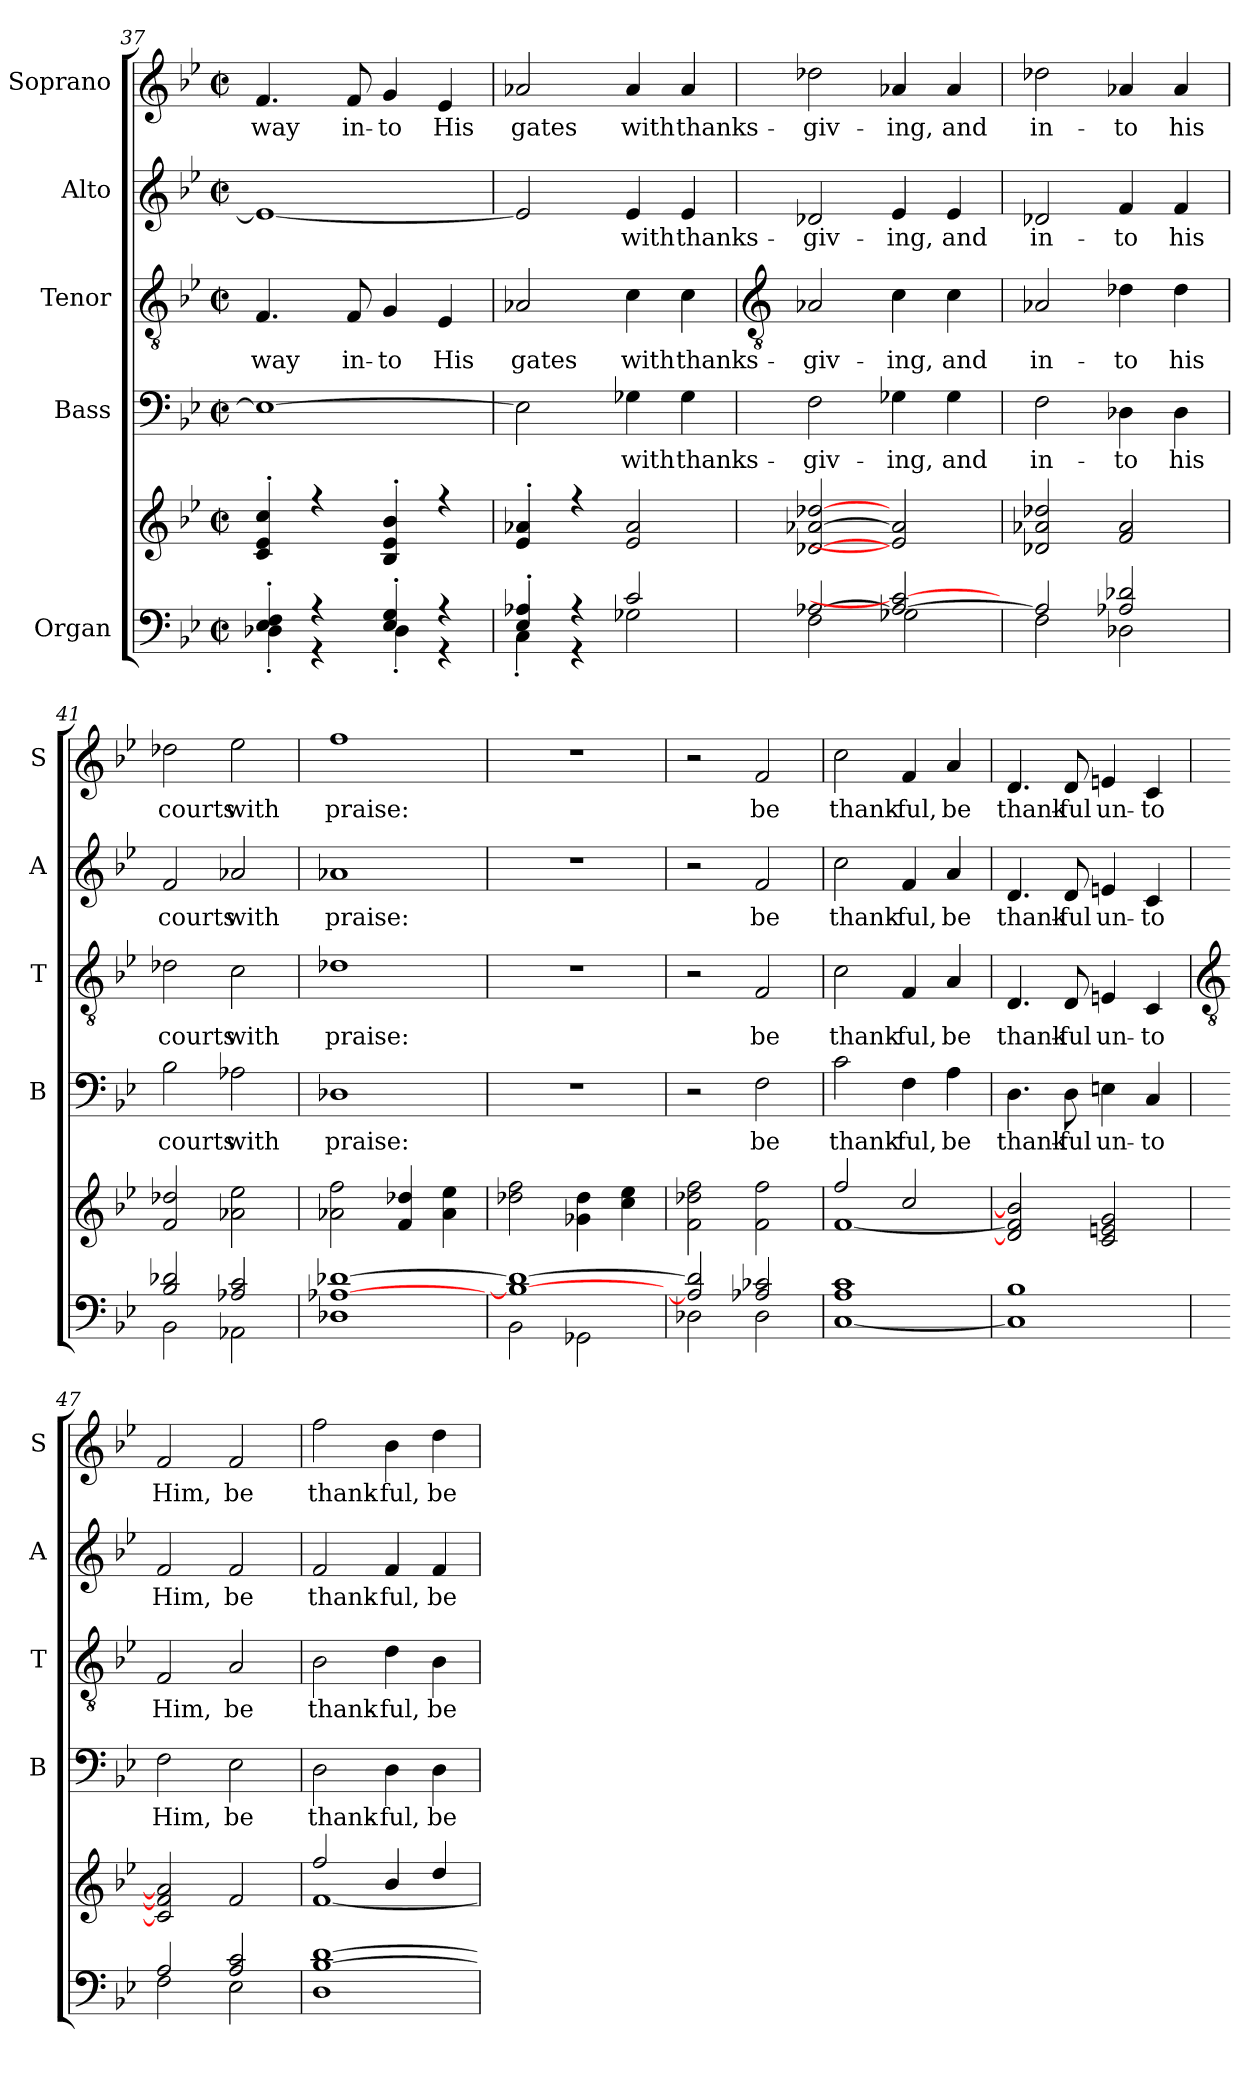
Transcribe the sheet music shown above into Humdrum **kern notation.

**kern	**kern	**kern	**text	**kern	**text	**kern	**text	**kern	**text
*part5	*part5	*part4	*part4	*part3	*part3	*part2	*part2	*part1	*part1
*staff6	*staff5	*staff4	*staff4	*staff3	*staff3	*staff2	*staff2	*staff1	*staff1
*I"Organ	*	*I"Bass	*	*I"Tenor	*	*I"Alto	*	*I"Soprano	*
*	*	*I'B	*	*I'T	*	*I'A	*	*I'S	*
*clefF4	*clefG2	*clefF4	*	*clefGv2	*	*clefG2	*	*clefG2	*
*k[b-e-]	*k[b-e-]	*k[b-e-]	*	*k[b-e-]	*	*k[b-e-]	*	*k[b-e-]	*
*B-:	*B-:	*B-:	*	*B-:	*	*B-:	*	*B-:	*
*M2/2	*M2/2	*M2/2	*	*M2/2	*	*M2/2	*	*M2/2	*
*met(c|)	*met(c|)	*met(c|)	*	*met(c|)	*	*met(c|)	*	*met(c|)	*
=37	=37	=37	=37	=37	=37	=37	=37	=37	=37
*^	*^	*	*	*	*	*	*	*	*
!	!	!	!	!	!	!	!LO:LY:b	!	!	!	!LO:LY:b
4E-/' 4F/'	4D-X'\	4c' 4e-' 4cc'	1ryy	1E-_	.	4.F	way	1e-_	.	4.f	way
4r	4r	4r	.	.	.	.	.	.	.	.	.
!	!	!	!	!	!	!	!LO:LY:b	!	!	!	!LO:LY:b
.	.	.	.	.	.	8F	in-	.	.	8f	in-
!	!	!	!	!	!	!	!LO:LY:b	!	!	!	!LO:LY:b
4E-/' 4G/'	4D-'\	4B-' 4e-' 4b-'	.	.	.	4G	-to	.	.	4g	-to
!	!	!	!	!	!	!	!LO:LY:b	!	!	!	!LO:LY:b
4r	4r	4r	.	.	.	4E-	His	.	.	4e-	His
=38	=38	=38	=38	=38	=38	=38	=38	=38	=38	=38	=38
!	!	!	!	!	!	!	!LO:LY:b	!	!	!	!LO:LY:b
4E-/' 4A-X/'	4C'\	4e-' 4a-X'	1ryy	2E-]	.	2A-X	gates	2e-]	.	2a-X	gates
4r	4r	4r	.	.	.	.	.	.	.	.	.
!	!	!	!	!	!LO:LY:b	!	!LO:LY:b	!	!LO:LY:b	!	!LO:LY:b
2c/	2G-X\	2e- 2a-	.	4G-X	with	4c	with	4e-	with	4a-	with
!	!	!	!	!	!LO:LY:b	!	!LO:LY:b	!	!LO:LY:b	!	!LO:LY:b
.	.	.	.	4G-	thanks-	4c	thanks-	4e-	thanks-	4a-	thanks-
!!LO:LB:g=z
=39	=39	=39	=39	=39	=39	=39	=39	=39	=39	=39	=39
*	*	*	*	*	*	*clefGv2	*	*	*	*	*
!	!	!	!	!	!LO:LY:b	!	!LO:LY:b	!	!LO:LY:b	!	!LO:LY:b
[2A-X/	2F\	[2d-X [2a-X [2dd-X	1ryy	2F	-giv-	2A-X	-giv-	2d-X	-giv-	2dd-X	-giv-
!	!	!	!	!	!LO:LY:b	!	!LO:LY:b	!	!LO:LY:b	!	!LO:LY:b
2A-/_ 2c/_	2G-X\	2e-] 2a-]	.	4G-X	-ing,	4c	-ing,	4e-	-ing,	4a-X	-ing,
!	!	!	!	!	!LO:LY:b	!	!LO:LY:b	!	!LO:LY:b	!	!LO:LY:b
.	.	.	.	4G-	and	4c	and	4e-	and	4a-	and
=40	=40	=40	=40	=40	=40	=40	=40	=40	=40	=40	=40
!	!	!	!	!	!LO:LY:b	!	!LO:LY:b	!	!LO:LY:b	!	!LO:LY:b
2A-/]	2F\	2d-X 2a-X 2dd-X	1ryy	2F	in-	2A-X	in-	2d-X	in-	2dd-X	in-
!	!	!	!	!	!LO:LY:b	!	!LO:LY:b	!	!LO:LY:b	!	!LO:LY:b
2A-/ 2d-X/	2D-X\	2f 2a-	.	4D-X	-to	4d-X	-to	4f	-to	4a-X	-to
!	!	!	!	!	!LO:LY:b	!	!LO:LY:b	!	!LO:LY:b	!	!LO:LY:b
.	.	.	.	4D-	his	4d-	his	4f	his	4a-	his
=41	=41	=41	=41	=41	=41	=41	=41	=41	=41	=41	=41
!	!	!	!	!	!LO:LY:b	!	!LO:LY:b	!	!LO:LY:b	!	!LO:LY:b
2B-/ 2d-X/	2BB-\	2f 2dd-X	2ryy	2B-	courts	2d-X	courts	2f	courts	2dd-X	courts
!	!	!	!	!	!LO:LY:b	!	!LO:LY:b	!	!LO:LY:b	!	!LO:LY:b
2A-X/ 2c/	2AA-X\	2a-X 2ee-	2ryy	2A-X	with	2c	with	2a-X	with	2ee-	with
=42	=42	=42	=42	=42	=42	=42	=42	=42	=42	=42	=42
!	!	!	!	!	!LO:LY:b	!	!LO:LY:b	!	!LO:LY:b	!	!LO:LY:b
[1A-X/ [1d-X/	1D-X\	2a-X 2ff	2ryy	1D-X	praise:	1d-X	praise:	1a-X	praise:	1ff	praise:
.	.	4f 4dd-X	2ryy	.	.	.	.	.	.	.	.
.	.	4a- 4ee-	.	.	.	.	.	.	.	.	.
=43	=43	=43	=43	=43	=43	=43	=43	=43	=43	=43	=43
1B-/_ 1d-/_	2BB-\	2dd-X 2ff	2ryy	1r	.	1r	.	1r	.	1r	.
.	2GG-X\	4g-X 4dd-	2ryy	.	.	.	.	.	.	.	.
.	.	4cc 4ee-	.	.	.	.	.	.	.	.	.
=44	=44	=44	=44	=44	=44	=44	=44	=44	=44	=44	=44
2A-/] 2d-/]	2D-X\	2f 2dd-X 2ff	2ryy	2r	.	2r	.	2r	.	2r	.
!	!	!	!	!	!LO:LY:b	!	!LO:LY:b	!	!LO:LY:b	!	!LO:LY:b
2A-/ 2c-X/	2D-\	2f 2ff	2ryy	2F	be	2F	be	2f	be	2f	be
=45	=45	=45	=45	=45	=45	=45	=45	=45	=45	=45	=45
!	!	!	!	!	!LO:LY:b	!	!LO:LY:b	!	!LO:LY:b	!	!LO:LY:b
1A/ 1c/	[1C\	2ff/	[1f\	2c	thank-	2c	thank-	2cc	thank-	2cc	thank-
!	!	!	!	!	!LO:LY:b	!	!LO:LY:b	!	!LO:LY:b	!	!LO:LY:b
.	.	2cc/	.	4F	-ful,	4F	-ful,	4f	-ful,	4f	-ful,
!	!	!	!	!	!LO:LY:b	!	!LO:LY:b	!	!LO:LY:b	!	!LO:LY:b
.	.	.	.	4A	be	4A	be	4a	be	4a	be
=46	=46	=46	=46	=46	=46	=46	=46	=46	=46	=46	=46
!	!	!	!	!	!LO:LY:b	!	!LO:LY:b	!	!LO:LY:b	!	!LO:LY:b
1B-/	1C\]	2ryy	2d/] 2f/] 2b-/]	4.D	thank-	4.D	thank-	4.d	thank-	4.d	thank-
!	!	!	!	!	!LO:LY:b	!	!LO:LY:b	!	!LO:LY:b	!	!LO:LY:b
.	.	.	.	8D	-ful	8D	-ful	8d	-ful	8d	-ful
!	!	!	!	!	!LO:LY:b	!	!LO:LY:b	!	!LO:LY:b	!	!LO:LY:b
.	.	2ryy	2c/ 2en/ 2g/	4En	un-	4En	un-	4en	un-	4en	un-
!	!	!	!	!	!LO:LY:b	!	!LO:LY:b	!	!LO:LY:b	!	!LO:LY:b
.	.	.	.	4C	-to	4C	-to	4c	-to	4c	-to
!!LO:LB:g=z
=47	=47	=47	=47	=47	=47	=47	=47	=47	=47	=47	=47
*	*	*	*	*	*	*clefGv2	*	*	*	*	*
!	!	!	!	!	!LO:LY:b	!	!LO:LY:b	!	!LO:LY:b	!	!LO:LY:b
2A/	2F\	2ryy	2c/] 2f/] 2a/]	2F	Him,	2F	Him,	2f	Him,	2f	Him,
!	!	!	!	!	!LO:LY:b	!	!LO:LY:b	!	!LO:LY:b	!	!LO:LY:b
2A/ 2c/	2E-\	2ryy	2f/	2E-	be	2A	be	2f	be	2f	be
=48	=48	=48	=48	=48	=48	=48	=48	=48	=48	=48	=48
!	!	!	!	!	!LO:LY:b	!	!LO:LY:b	!	!LO:LY:b	!	!LO:LY:b
[1B-/ [1d/	1D\	2ff/	[1f\	2D	thank-	2B-	thank-	2f	thank-	2ff	thank-
!	!	!	!	!	!LO:LY:b	!	!LO:LY:b	!	!LO:LY:b	!	!LO:LY:b
.	.	4b-/	.	4D	-ful,	4d	-ful,	4f	-ful,	4b-	-ful,
!	!	!	!	!	!LO:LY:b	!	!LO:LY:b	!	!LO:LY:b	!	!LO:LY:b
.	.	4dd/	.	4D	be	4B-	be	4f	be	4dd	be
*v	*v	*	*	*	*	*	*	*	*	*	*
*	*v	*v	*	*	*	*	*	*	*	*
=	=	=	=	=	=	=	=	=	=
*-	*-	*-	*-	*-	*-	*-	*-	*-	*-
